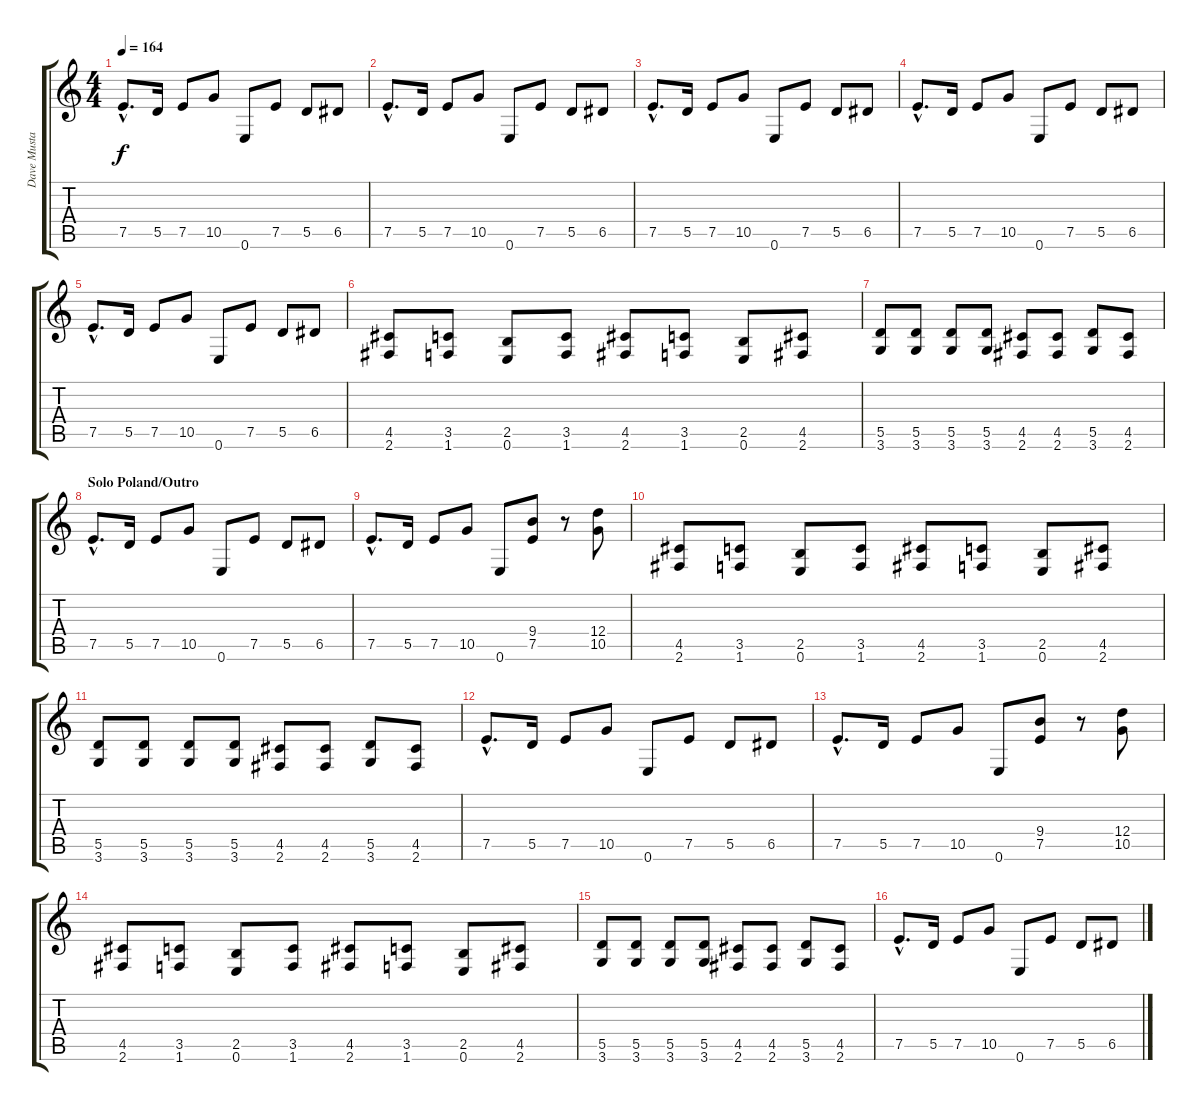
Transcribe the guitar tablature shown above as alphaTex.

\track ("Dave Mustaine (Guitar)" "Dave Musta") {instrument overdrivenguitar}
\staff {score tabs}
\tuning (E4 B3 G3 D3 A2 E2) {hide}
\ts (4 4)
\tempo 164
\clef g2
\ks c
7.5{hac}.8{d dy f} 5.5.16 7.5.8 10.5.8 0.6.8 7.5.8 5.5.8 6.5.8 |
7.5{hac}.8{d} 5.5.16 7.5.8 10.5.8 0.6.8 7.5.8 5.5.8 6.5.8 |
7.5{hac}.8{d} 5.5.16 7.5.8 10.5.8 0.6.8 7.5.8 5.5.8 6.5.8 |
7.5{hac}.8{d} 5.5.16 7.5.8 10.5.8 0.6.8 7.5.8 5.5.8 6.5.8 |
7.5{hac}.8{d} 5.5.16 7.5.8 10.5.8 0.6.8 7.5.8 5.5.8 6.5.8 |
(4.5 2.6).8 (3.5 1.6).8 (2.5 0.6).8 (3.5 1.6).8 (4.5 2.6).8 (3.5 1.6).8 (2.5 0.6).8 (4.5 2.6).8 |
(5.5 3.6).8 (5.5 3.6).8 (5.5 3.6).8 (5.5 3.6).8 (4.5 2.6).8 (4.5 2.6).8 (5.5 3.6).8 (4.5 2.6).8 |
\section ("" "Solo Poland/Outro")
7.5{hac}.8{d} 5.5.16 7.5.8 10.5.8 0.6.8 7.5.8 5.5.8 6.5.8 |
7.5{hac}.8{d} 5.5.16 7.5.8 10.5.8 0.6.8 (9.4 7.5).8 r.8 (12.4 10.5).8 |
(4.5 2.6).8 (3.5 1.6).8 (2.5 0.6).8 (3.5 1.6).8 (4.5 2.6).8 (3.5 1.6).8 (2.5 0.6).8 (4.5 2.6).8 |
(5.5 3.6).8 (5.5 3.6).8 (5.5 3.6).8 (5.5 3.6).8 (4.5 2.6).8 (4.5 2.6).8 (5.5 3.6).8 (4.5 2.6).8 |
7.5{hac}.8{d} 5.5.16 7.5.8 10.5.8 0.6.8 7.5.8 5.5.8 6.5.8 |
7.5{hac}.8{d} 5.5.16 7.5.8 10.5.8 0.6.8 (9.4 7.5).8 r.8 (12.4 10.5).8 |
(4.5 2.6).8 (3.5 1.6).8 (2.5 0.6).8 (3.5 1.6).8 (4.5 2.6).8 (3.5 1.6).8 (2.5 0.6).8 (4.5 2.6).8 |
(5.5 3.6).8 (5.5 3.6).8 (5.5 3.6).8 (5.5 3.6).8 (4.5 2.6).8 (4.5 2.6).8 (5.5 3.6).8 (4.5 2.6).8 |
7.5{hac}.8{d} 5.5.16 7.5.8 10.5.8 0.6.8 7.5.8 5.5.8 6.5.8
